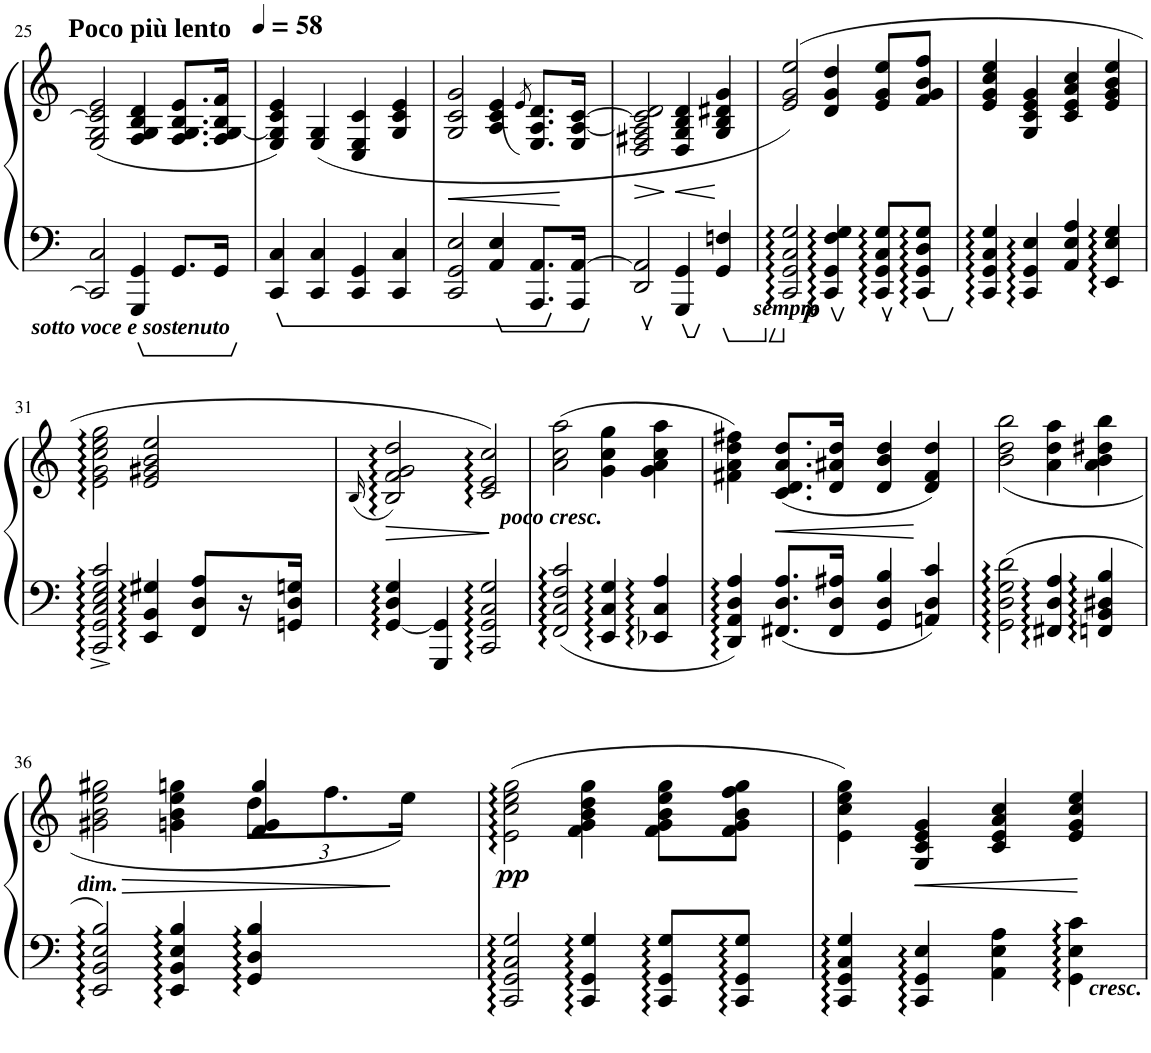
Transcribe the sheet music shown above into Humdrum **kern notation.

**kern	**kern	**dynam
*part1	*part1	*part1
*staff2	*staff1	*staff1/2
*I"Piano	*	*
*I'Pno	*	*
!!LO:PB:g=z
*clefF4	*clefG2	*
*k[b-e-a-]	*k[b-e-a-]	*
*M4/4	*M4/4	*
*met(c)	*met(c)	*
*MM58	*MM58	*
=25	=25	=25
!	!LO:TX:a:B:t=Poco più lento	!
2CC/] 2C/	(2E/ 2G/ 2c/] 2e/	.
!	!	!LO:DY:b=2
4GGG/ 4GG/	4F/ 4G/ 4B/ 4d/	other-dynamics
8.GG/L	8.F/ 8.G/ 8.B/ 8.e/L	.
16GG/Jk	16F/ [16G/ 16B/ 16f/Jk	.
=26	=26	=26
4CC/ 4C/	4E/ 4G/] 4c/ 4e/)	.
4CC/ 4C/	(4E/ 4G/	.
4CC/ 4GG/	4C/ 4E/ 4c/	.
4CC/ 4C/	4G/ 4c/ 4e/	.
=27	=27	=27
!	!	!LO:HP:b
2CC/ 2GG/ 2E/	2G/ 2c/ 2g/	<
4AA/ 4E/	4A/ 4c/ 4e/	.
.	(8qe/	.
8.AAA/ 8.AA/L	8.E/ 8.A/ 8.d/L)	.
16AAA/ [16AA/Jk	16E/ [16A/ [16c/Jk	[
=28	=28	=28
!	!	!LO:HP:b
2DD/ 2AA/]	2D/ 2F#X/ 2A/] 2c/] 2d/	>
!	!	!LO:HP:n=1:b
4GGG/ 4GG/	4D/ 4G/ 4B/ 4d/	] <
4GG/ 4Fn/	4G/ 4B/ 4d#X/ 4g/	[
=29	=29	=29
!	!	!LO:DY:b=2
2CC/ 2GG/ 2C/ 2G/	(2e/ 2g/ 2ee/)	other-dynamics
!	!	!LO:DY:b=2
4CC/ 4GG/ 4F/ 4G/	4d/ 4g/ 4dd/	p
8CC/ 8GG/ 8C/ 8G/L	8e/ 8g/ 8ee/L	.
8CC/ 8GG/ 8D/ 8G/J	8f/ 8g/ 8b/ 8ff/J	.
=30	=30	=30
4CC/ 4GG/ 4C/ 4G/	4e/ 4g/ 4cc/ 4ee/	.
4CC/ 4GG/ 4E/	4G/ 4c/ 4e/ 4g/	.
4AA/ 4E/ 4A/	4c/ 4e/ 4a/ 4cc/	.
4EE/ 4E/ 4G/	4e/ 4g/ 4b/ 4ee/	.
!!LO:LB:g=z
=31	=31	=31
2CC/::^ 2GG/::^ 2C/::^ 2E/::^ 2G/::^ 2c/::^	2e\ 2g\ 2cc\ 2ee\ 2gg\	.
4EE/ 4BB/ 4G#X/	2e/ 2g#X/ 2b/ 2ee/	.
8FF/ 8D/ 8A/L	.	.
16r	.	.
16GGn/ 16D/ 16Gn/JJ	.	.
=32	=32	=32
.	(16qB/	.
*	*^	*
[4GG/:: 4D/:: 4G/::	2B/ 2f/ 2g/ 2dd/)	2ryy	.
4GGG/ 4GG/]	.	.	.
2CC/: 2GG/: 2C/: 2G/:	2c/ 2e/ 2cc/)	2c:: 2e:: 2cc::	.
=33	=33	=33	=33
!	!	!	!LO:DY:b
*	*v	*v	*
2FF/ 2C/ 2F/ 2c/	(2a\ 2cc\ 2aa\	other-dynamics
4EE/ 4C/ 4G/	4g\ 4cc\ 4gg\	.
4EE-X/ 4C/ 4A/	4g\ 4a\ 4cc\ 4aa\	.
=34	=34	=34
4DD/ 4AA/ 4D/ 4A/	4f#X\ 4a\ 4dd\ 4ff#X\)	.
!	!	!LO:HP:b
8.FF#X/ 8.D/ 8.A/L	(8.c/ 8.d/ 8.a/ 8.dd/L	<
16FF#/ 16D/ 16A#X/Jk	16d/ 16a#X/ 16dd/Jk	.
4GG/ 4D/ 4B/	4d/ 4b/ 4dd/	.
4AAn/ 4D/ 4c/	4d/ 4f#/ 4dd/)	[
=35	=35	=35
2GG\ 2D\ 2G\ 2d\	(2b\ 2dd\ 2bb\	.
4FF#X/ 4D/ 4A/	4a\ 4dd\ 4aa\	.
4FFn/ 4BB/ 4D#X/ 4B/	4a\ 4b\ 4dd#X\ 4bb\	.
!!LO:LB:g=z
=36	=36	=36
!	!	!LO:HP:b
*	*^	*
!	!	!	!LO:DY:n=1:b
2EE/ 2BB/ 2E/ 2B/	2g#X\ 2b\ 2ee\ 2gg#X\	2.ryy	> other-dynamics
4EE/ 4BB/ 4E/ 4B/	4gn\ 4b\ 4ee\ 4ggn\	.	.
*	*	*Xbrackettup	*
4GG/ 4D/ 4B/	4f/ 4g/ 4gg/	12dd\L	.
.	.	12.ff\	.
.	.	24ee\Jk)	]
=37	=37	=37	=37
!	!	!	!LO:DY:b
*	*v	*v	*
2CC/:: 2GG/:: 2C/:: 2G/::	(2e\ 2cc\ 2ee\ 2gg\	pp
4CC/ 4GG/ 4G/	4f\ 4g\ 4b\ 4dd\ 4gg\	.
8CC/ 8GG/ 8G/L	8f\ 8g\ 8b\ 8ee\ 8gg\L	.
8CC/ 8GG/ 8G/J	8f\ 8g\ 8b\ 8ff\ 8gg\J	.
=38	=38	=38
4CC/ 4GG/ 4C/ 4G/	4e\ 4cc\ 4ee\ 4gg\)	.
!	!	!LO:HP:b
4CC/ 4GG/ 4E/	4G/ 4c/ 4e/ 4g/	<
4AA\ 4E\ 4A\	4c/ 4e/ 4a/ 4cc/	.
!	!	!LO:DY:n=1:b=2
4GG\ 4E\ 4c\	4e/ 4g/ 4cc/ 4ee/	[ other-dynamics
=	=	=
*-	*-	*-
